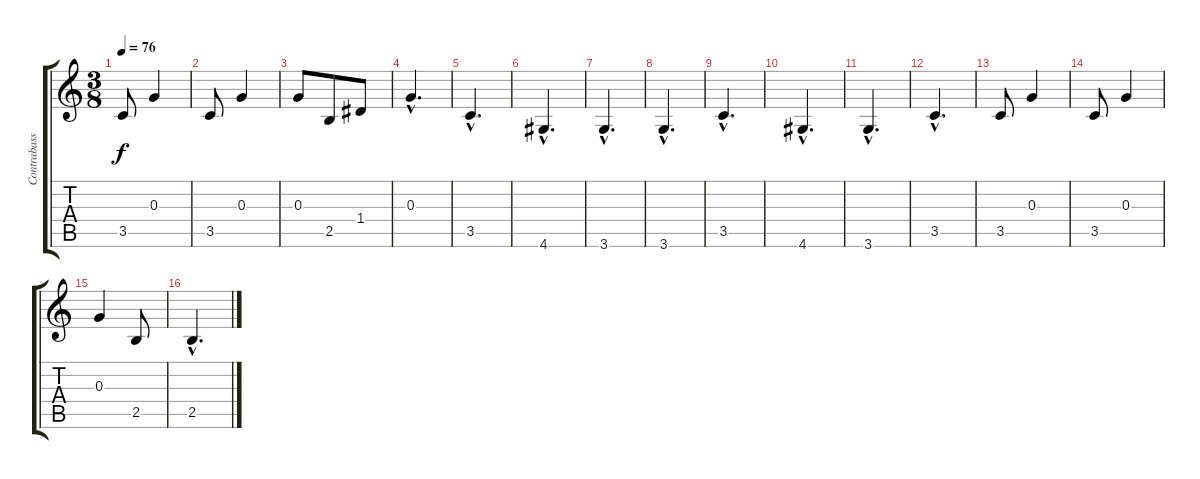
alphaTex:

\track ("Contrabass" "Contrabass") {instrument contrabass}
\staff {score tabs}
\tuning (E4 B3 G3 D3 A2 E2) {hide}
\ts (3 8)
\tempo 76
\clef g2
\ks c
3.5.8{dy f} 0.3.4 |
3.5.8 0.3.4 |
0.3.8 2.5.8 1.4.8 |
0.3{hac}.4{d} |
3.5{hac}.4{d} |
4.6{hac}.4{d} |
3.6{hac}.4{d} |
3.6{hac}.4{d} |
3.5{hac}.4{d} |
4.6{hac}.4{d} |
3.6{hac}.4{d} |
3.5{hac}.4{d} |
3.5.8 0.3.4 |
3.5.8 0.3.4 |
0.3.4 2.5.8 |
2.5{hac}.4{d}
